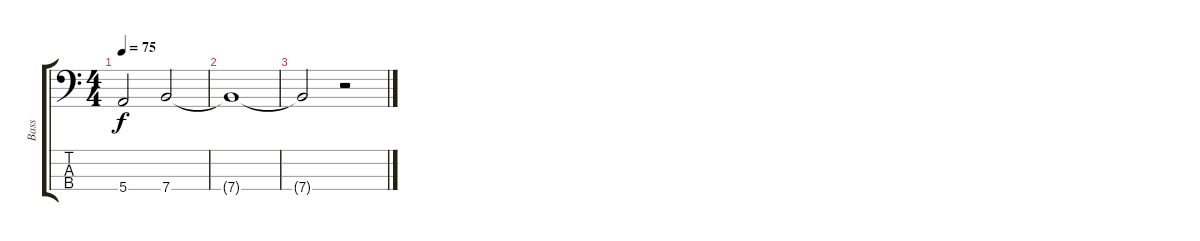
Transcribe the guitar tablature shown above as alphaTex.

\track ("Bass" "Bass") {instrument electricbassfinger}
\staff {score tabs}
\tuning (G2 D2 A1 E1) {hide}
\ts (4 4)
\tempo 75
\clef f4
\ks c
5.4.2{dy f} 7.4.2 |
7.4{t}.1 |
7.4{t}.2 r.2
